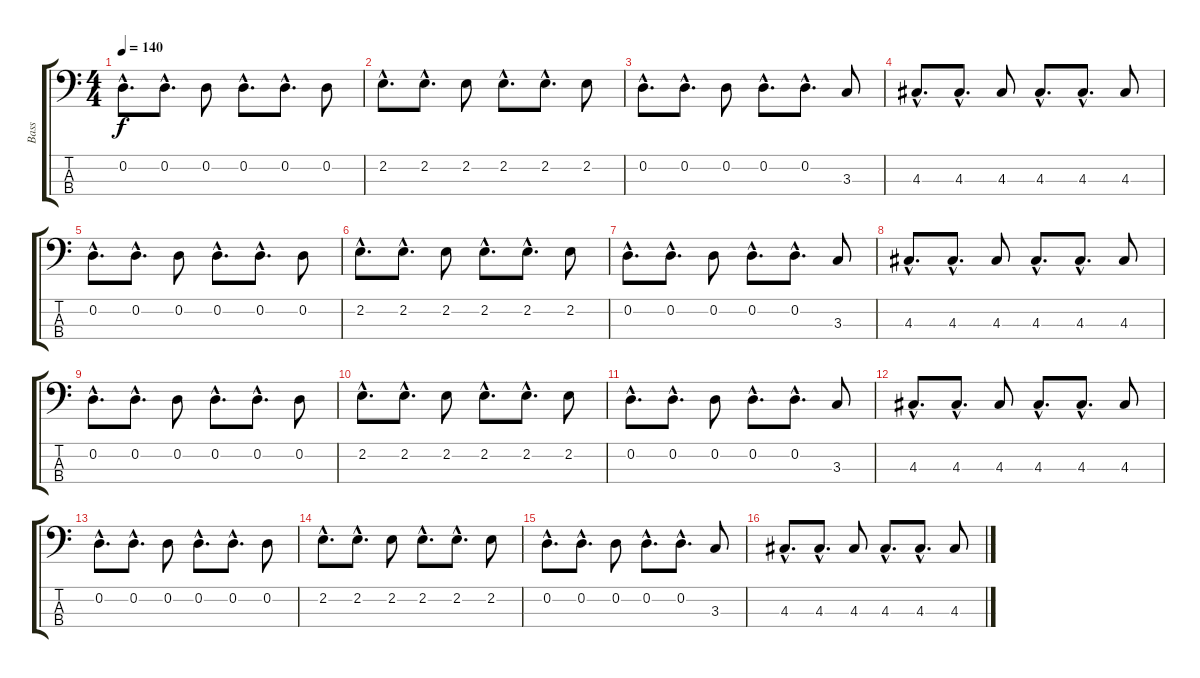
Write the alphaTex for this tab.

\track ("Bass" "Bass") {instrument synthbass1}
\staff {score tabs}
\tuning (G2 D2 A1 E1) {hide}
\ts (4 4)
\tempo 140
\clef f4
\ks c
0.2{hac}.8{d dy f} 0.2{hac}.8{d} 0.2.8 0.2{hac}.8{d} 0.2{hac}.8{d} 0.2.8 |
2.2{hac}.8{d} 2.2{hac}.8{d} 2.2.8 2.2{hac}.8{d} 2.2{hac}.8{d} 2.2.8 |
0.2{hac}.8{d} 0.2{hac}.8{d} 0.2.8 0.2{hac}.8{d} 0.2{hac}.8{d} 3.3.8 |
4.3{hac}.8{d} 4.3{hac}.8{d} 4.3.8 4.3{hac}.8{d} 4.3{hac}.8{d} 4.3.8 |
0.2{hac}.8{d} 0.2{hac}.8{d} 0.2.8 0.2{hac}.8{d} 0.2{hac}.8{d} 0.2.8 |
2.2{hac}.8{d} 2.2{hac}.8{d} 2.2.8 2.2{hac}.8{d} 2.2{hac}.8{d} 2.2.8 |
0.2{hac}.8{d} 0.2{hac}.8{d} 0.2.8 0.2{hac}.8{d} 0.2{hac}.8{d} 3.3.8 |
4.3{hac}.8{d} 4.3{hac}.8{d} 4.3.8 4.3{hac}.8{d} 4.3{hac}.8{d} 4.3.8 |
0.2{hac}.8{d} 0.2{hac}.8{d} 0.2.8 0.2{hac}.8{d} 0.2{hac}.8{d} 0.2.8 |
2.2{hac}.8{d} 2.2{hac}.8{d} 2.2.8 2.2{hac}.8{d} 2.2{hac}.8{d} 2.2.8 |
0.2{hac}.8{d} 0.2{hac}.8{d} 0.2.8 0.2{hac}.8{d} 0.2{hac}.8{d} 3.3.8 |
4.3{hac}.8{d} 4.3{hac}.8{d} 4.3.8 4.3{hac}.8{d} 4.3{hac}.8{d} 4.3.8 |
0.2{hac}.8{d} 0.2{hac}.8{d} 0.2.8 0.2{hac}.8{d} 0.2{hac}.8{d} 0.2.8 |
2.2{hac}.8{d} 2.2{hac}.8{d} 2.2.8 2.2{hac}.8{d} 2.2{hac}.8{d} 2.2.8 |
0.2{hac}.8{d} 0.2{hac}.8{d} 0.2.8 0.2{hac}.8{d} 0.2{hac}.8{d} 3.3.8 |
4.3{hac}.8{d} 4.3{hac}.8{d} 4.3.8 4.3{hac}.8{d} 4.3{hac}.8{d} 4.3.8
